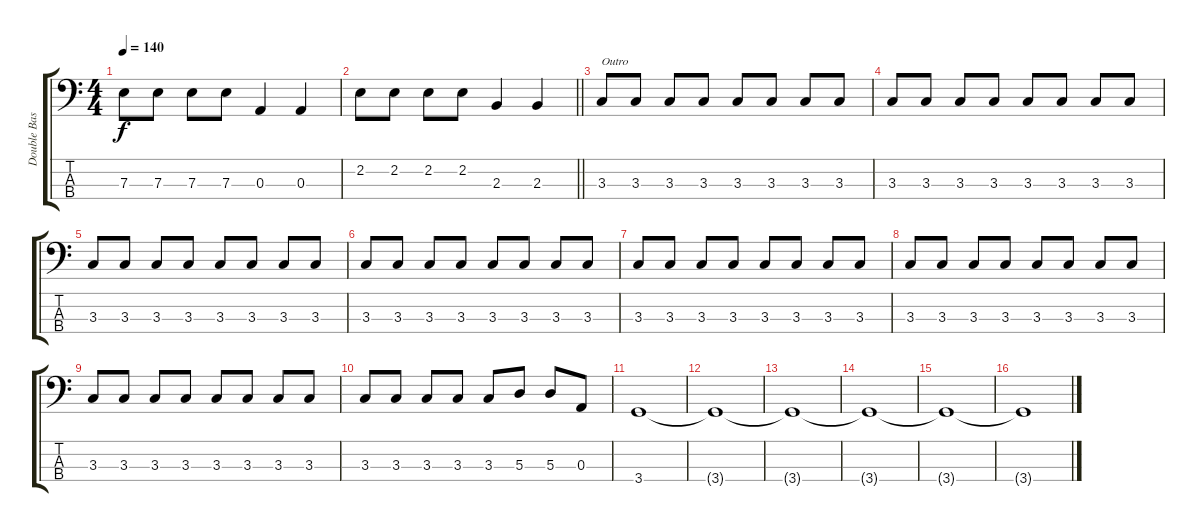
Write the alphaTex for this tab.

\track ("Double Bass" "Double Bas") {instrument fretlessbass}
\staff {score tabs}
\tuning (G2 D2 A1 E1) {hide}
\ts (4 4)
\tempo 140
\clef f4
\ks c
7.3.8{dy f} 7.3.8 7.3.8 7.3.8 0.3.4 0.3.4 |
\barLineRight lightlight
2.2.8 2.2.8 2.2.8 2.2.8 2.3.4 2.3.4 |
3.3.8{txt "Outro"} 3.3.8 3.3.8 3.3.8 3.3.8 3.3.8 3.3.8 3.3.8 |
3.3.8 3.3.8 3.3.8 3.3.8 3.3.8 3.3.8 3.3.8 3.3.8 |
3.3.8 3.3.8 3.3.8 3.3.8 3.3.8 3.3.8 3.3.8 3.3.8 |
3.3.8 3.3.8 3.3.8 3.3.8 3.3.8 3.3.8 3.3.8 3.3.8 |
3.3.8 3.3.8 3.3.8 3.3.8 3.3.8 3.3.8 3.3.8 3.3.8 |
3.3.8 3.3.8 3.3.8 3.3.8 3.3.8 3.3.8 3.3.8 3.3.8 |
3.3.8 3.3.8 3.3.8 3.3.8 3.3.8 3.3.8 3.3.8 3.3.8 |
3.3.8 3.3.8 3.3.8 3.3.8 3.3.8 5.3.8 5.3.8 0.3.8 |
3.4.1 |
3.4{t}.1 |
3.4{t}.1 |
3.4{t}.1 |
3.4{t}.1 |
3.4{t}.1
